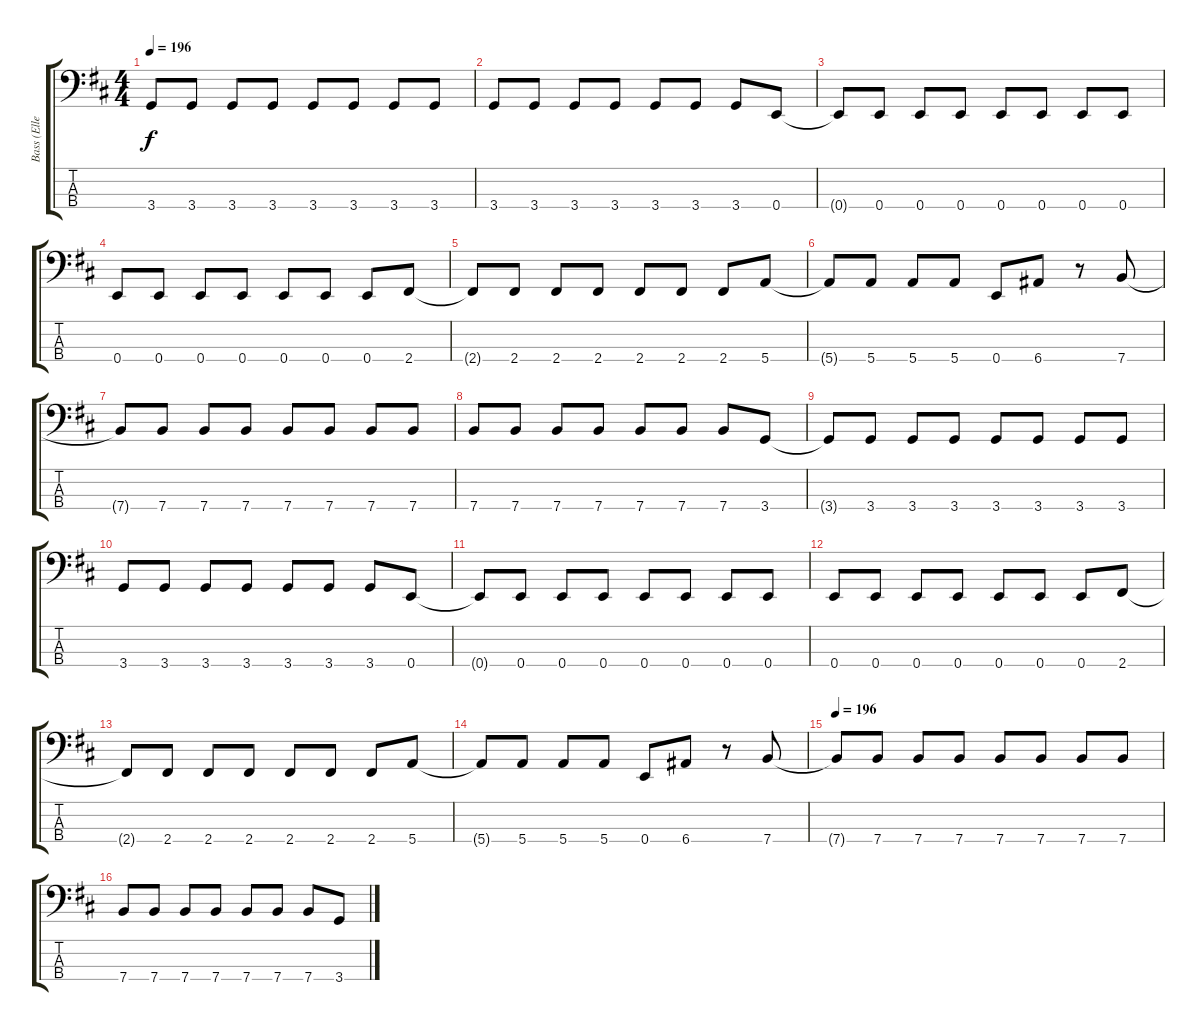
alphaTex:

\track ("Bass (Ellefson)" "Bass (Elle") {instrument electricbasspick}
\staff {score tabs}
\tuning (G2 D2 A1 E1) {hide}
\ts (4 4)
\tempo 196
\clef f4
\ks d
3.4{t}.8{dy f} 3.4.8 3.4.8 3.4.8 3.4.8 3.4.8 3.4.8 3.4.8 |
3.4.8 3.4.8 3.4.8 3.4.8 3.4.8 3.4.8 3.4.8 0.4.8 |
0.4{t}.8 0.4.8 0.4.8 0.4.8 0.4.8 0.4.8 0.4.8 0.4.8 |
0.4.8 0.4.8 0.4.8 0.4.8 0.4.8 0.4.8 0.4.8 2.4.8 |
2.4{t}.8 2.4.8 2.4.8 2.4.8 2.4.8 2.4.8 2.4.8 5.4.8 |
5.4{t}.8 5.4.8 5.4.8 5.4.8 0.4.8 6.4.8 r.8 7.4.8 |
7.4{t}.8 7.4.8 7.4.8 7.4.8 7.4.8 7.4.8 7.4.8 7.4.8 |
7.4.8 7.4.8 7.4.8 7.4.8 7.4.8 7.4.8 7.4.8 3.4.8 |
3.4{t}.8 3.4.8 3.4.8 3.4.8 3.4.8 3.4.8 3.4.8 3.4.8 |
3.4.8 3.4.8 3.4.8 3.4.8 3.4.8 3.4.8 3.4.8 0.4.8 |
0.4{t}.8 0.4.8 0.4.8 0.4.8 0.4.8 0.4.8 0.4.8 0.4.8 |
0.4.8 0.4.8 0.4.8 0.4.8 0.4.8 0.4.8 0.4.8 2.4.8 |
2.4{t}.8 2.4.8 2.4.8 2.4.8 2.4.8 2.4.8 2.4.8 5.4.8 |
5.4{t}.8 5.4.8 5.4.8 5.4.8 0.4.8 6.4.8 r.8 7.4.8 |
\tempo 196
7.4{t}.8 7.4.8 7.4.8 7.4.8 7.4.8 7.4.8 7.4.8 7.4.8 |
7.4.8 7.4.8 7.4.8 7.4.8 7.4.8 7.4.8 7.4.8 3.4.8
